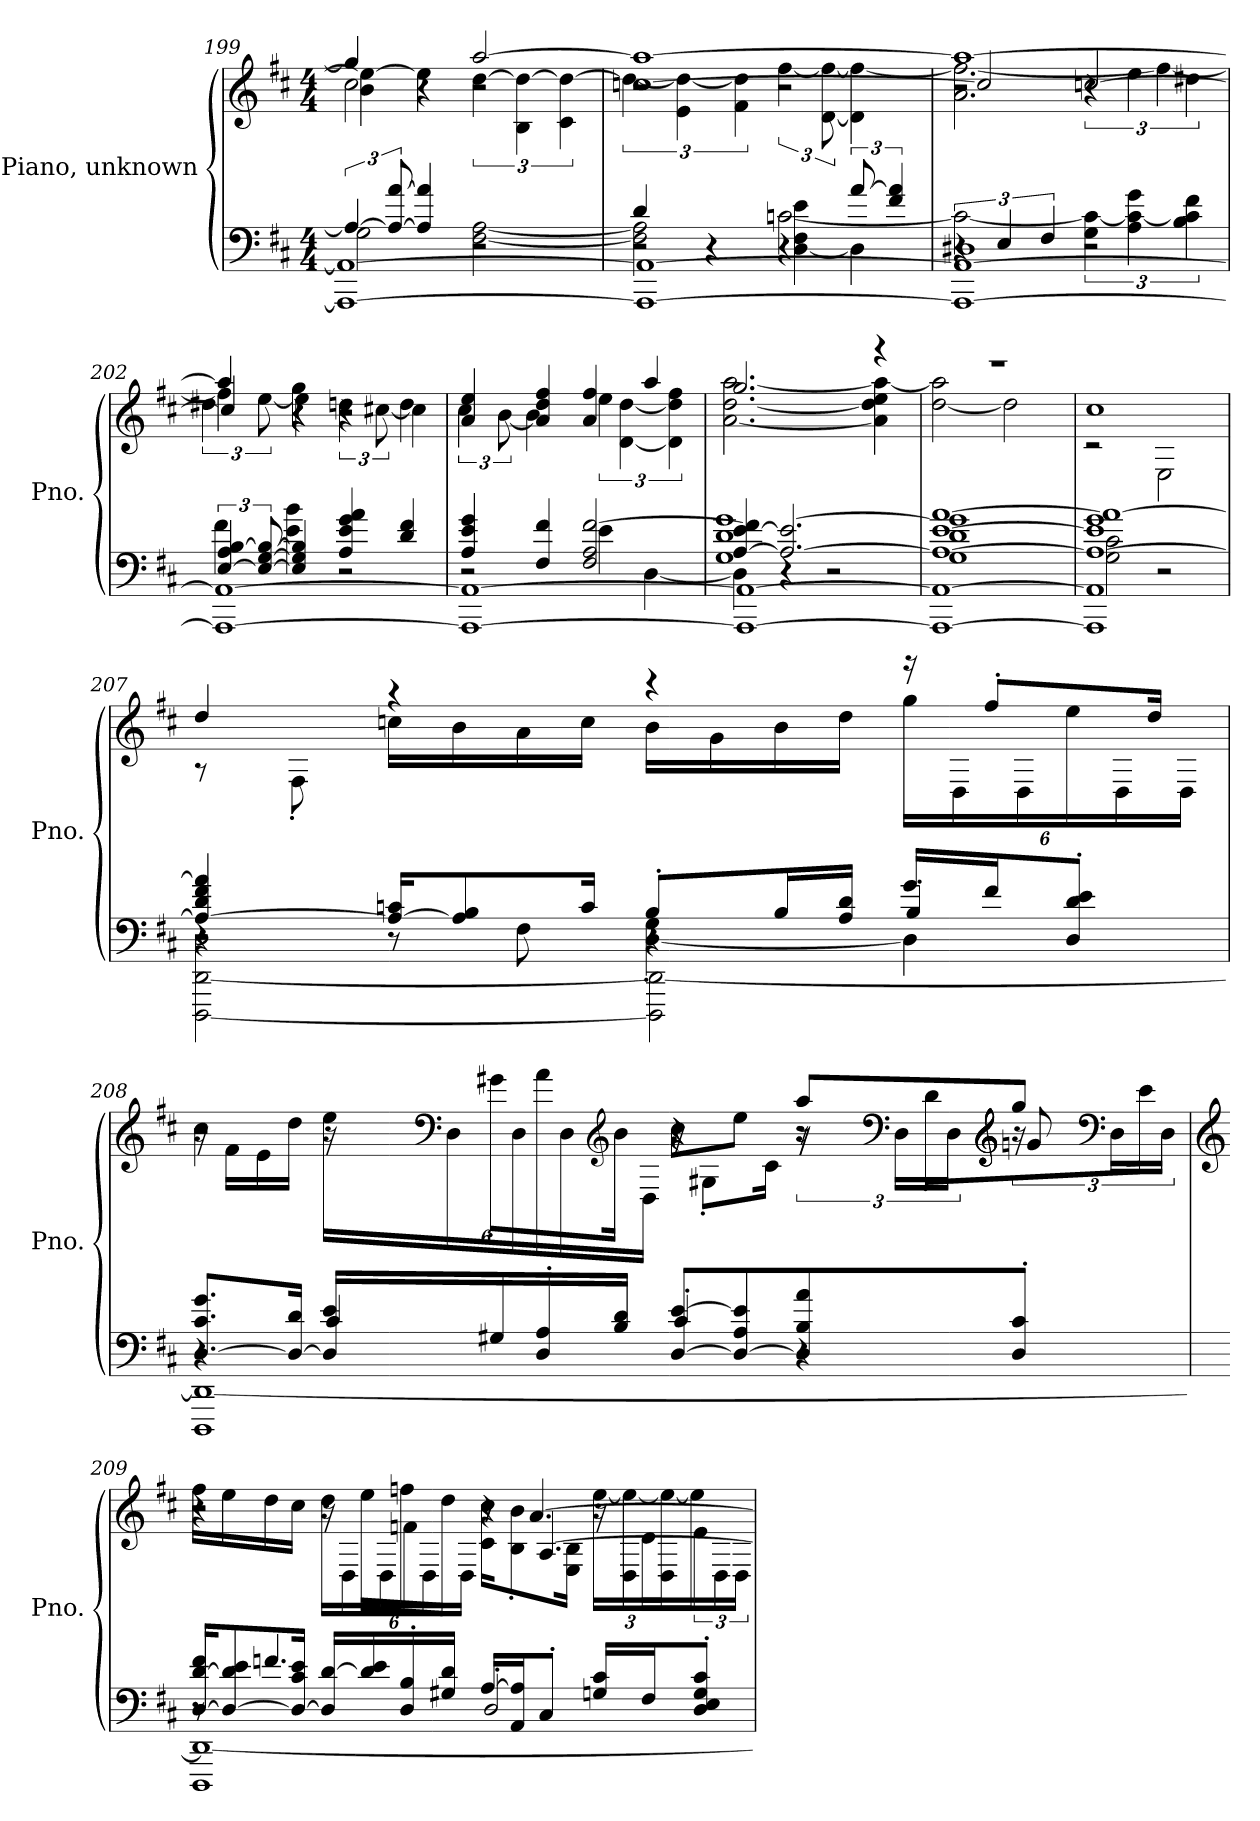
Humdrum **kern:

**kern	**kern
*part1	*part1
*staff2	*staff1
*I"Piano, unknown	*
*I'Pno.	*
!!LO:PB:g=z
*clefF4	*clefG2
*k[f#c#]	*k[f#c#]
*M4/4	*M4/4
=199	=199
*^	*^
*	*^	*	*^
6A/_	2G\	1AAA_ 1AA_	4gg/]	2cc#\	4b\ 4ee\_
12A/_ [12a/	.	.	.	.	.
4A/] 4a/]	.	.	4r	.	4ee\]
2r	[2F#\ [2A\	.	[2aa/	2r	[6dd\
.	.	.	.	.	6B\ 6dd\_
.	.	.	.	.	6c#\ 6dd\_
=200	=200	=200	=200	=200	=200
*	*	*^	*	*	*^
4d/	2F#\] 2A\]	1AAA_ 1AA_	2r	1aa_	2r	[1ccn	6dd\_
.	.	.	.	.	.	.	6e\ 6dd\_
4r	.	.	.	.	.	.	.
.	.	.	.	.	.	.	6f#\ 6dd\]
4r	[2cn\	.	[4D\ 4F#\ 4e\	.	[6ff#\	.	2r
.	.	.	.	.	[12d\ 12ff#\_	.	.
[12a/	.	.	4D\]	.	4d\] 4ff#\_	.	.
6f#/ 6a/]	.	.	.	.	.	.	.
=201	=201	=201	=201	=201	=201	=201	=201
6r	2c\_	1AAA_ 1AA_	1D#X	1aa_	2.a\ 2.ff#\_	2cc/]	2r
6E/	.	.	.	.	.	.	.
6F#/	.	.	.	.	.	.	.
2r	6G\ 6c\_	.	.	.	.	[2ccn/	6r
.	6A\ 6c\_ 6g\	.	.	.	.	.	6ee\
.	.	.	.	.	4ff#\_	.	.
.	6B\ 6c\] 6f#\	.	.	.	.	.	6dd#X\
*	*	*v	*v	*	*	*	*
!!LO:LB:g=z	!!	!!	!!
=202	=202	=202	=202	=202	=202	=202
[6E/ 6A/ [6B/	4f#\	1AAA_ 1AA_	4aa/]	4ff#\]	4cc/]	6dd#X\
12E/_ [12G/ 12B/_	.	.	.	.	.	[12ee\
4E/] 4G/] 4B/]	4e\ 4b\	.	4r	4gg\	4r	4ee\]
4A/ 4e/ 4g/ 4a/	2r	.	2r	4r	2r	6ddn\
.	.	.	.	.	.	[12cc#X\
4d/ 4f#/	.	.	.	4dd\	.	4cc#\]
*	*	*	*	*v	*v	*v
=203	=203	=203	=203	=203
4A/ 4e/ 4g/	2r	1AAA_ 1AA_	4a/ 4ee/	6cc#\
.	.	.	.	[12b\
4F#/ 4f#/	.	.	4a/ 4dd/ 4ff#/	4b\]
2F#/ 2A/ [2f#/	4e\	.	4a/ 4ff#/	6ee\
.	.	.	.	[6d\ [6dd\
.	[4D\	.	4aa/	.
.	.	.	.	6d\] 6dd\] 6ff#\
=204	=204	=204	=204	=204
*	*	*^	*	*
[4A/ [4e/ 4f#/]	4D\]	1AAA_ 1AA_	1G 1d 1g	2.gg/	[2.a\ [2.dd\ [2.aa\
2.A/_ 2.e/_	4r	.	.	.	.
.	2r	.	.	.	.
.	.	.	.	4r	4a\] 4dd\] 4ee\ 4aa\_
*	*	*v	*v	*	*
=205	=205	=205	=205	=205
1A_ 1e_ [1a	1G 1d 1g	1AAA_ 1AA_	1r	[2dd\ 2aa\]
.	.	.	.	2dd\]
=206	=206	=206	=206	=206
1A_ 1e] 1g 1a_	2G\ 2c#\	1AAA] 1AA]	1cc#	2r
.	2r	.	.	2E\
!!LO:LB:g=z	!!
=207	=207	=207	=207	=207
*	*	*^	*	*
4A/_ 4d/ 4f#/ 4a/]	4r	2r	[2DDD\ [2DD\ 2D\	4dd/	8r
.	.	.	.	.	8F#'\
16A/_ 16cn/KL	8r	.	.	4r	16ccn\LL
8A/] 8B/	.	.	.	.	16b\
.	8F#\	.	.	.	16a\
16c/Jk	.	.	.	.	16cc\JJ
8B'/L	[4D\' 4G\'	4r	2DDD\] 2DD\_	4r	16b\LL
.	.	.	.	.	16g\
16B/L	.	.	.	.	16b\
16A/ 16d/JJ	.	.	.	.	16dd\JJ
*	*	*	*	*	*Xbrackettup
16g/LL	4D\]	4B'/	.	16r	24gg\LL
.	.	.	.	.	24D\
16f#/J	.	.	.	8ff#'/L	.
.	.	.	.	.	24D\
8D/' 8d/' 8e/'J	.	.	.	.	24ee\
.	.	.	.	.	24D\
.	.	.	.	16dd/Jk	.
.	.	.	.	.	24D\JJ
!!LO:LB:g=z
=208	=208	=208	=208	=208	=208
*	*	*	*	*^	*^
[8.D/ 8.c#/ 8.g/L	1DDD	4r	1DD_	2r	4cc#\	2r	16r
.	.	.	.	.	.	.	16f#\LL
.	.	.	.	.	.	.	16e\
16D/_ 16d/Jk	.	.	.	.	.	.	16dd\JJ
16D/] 16e/LL	.	4c#/	.	.	16r	.	24ee\LL
*	*	*	*	*clefF4	*	*	*
.	.	.	.	.	.	.	24D\
16G#X/	.	.	.	.	8g#X'\L	.	.
.	.	.	.	.	.	.	24D\
16D/' 16A/'	.	.	.	.	.	.	24a\
.	.	.	.	.	.	.	24D\
*	*	*	*	*clefG2	*	*	*
16B/ 16d/JJ	.	.	.	.	16b\Jk	.	.
.	.	.	.	.	.	.	24D\JJ
[8D/ [8e/L	.	4c#'/	.	4r	8cc#\L	4r	16r
.	.	.	.	.	.	.	8G#X'\L
8D/_ 8A/ 8e/]	.	.	.	.	8ee\J	.	.
.	.	.	.	.	.	.	16c#\Jk
*	*	*	*	*	*	*	*brackettup
8D/] 8B/ 8a/	.	4r	.	8aa/L	16r	8r	24r
*	*	*	*	*clefF4	*	*	*
.	.	.	.	.	.	.	24D\LL
.	.	.	.	.	8d'\L	.	.
.	.	.	.	.	.	.	24D\JJ
*	*	*	*	*clefG2	*	*	*
8D/' 8c#/'J	.	.	.	8gg/J	.	8gn/	24r
*	*	*	*	*clefF4	*	*	*
.	.	.	.	.	.	.	24D\LL
.	.	.	.	.	16e\Jk	.	.
.	.	.	.	.	.	.	24D\JJ
!!LO:LB:g=z	!!	!!	!!
=209	=209	=209	=209	=209	=209	=209	=209
*	*	*	*	*clefG2	*	*	*
[16D/ [16d/ 16f#/KL	1DDD	8r	1DD_	2r	4r	2r	16ff#\LL
8D/_ 8d/] 8e/	.	.	.	.	.	.	16ee\
.	.	4.fn'/	.	.	.	.	16dd\
16D/_ 16c#/ 16e/Jk	.	.	.	.	.	.	16cc#\JJ
*	*	*	*	*	*	*	*Xbrackettup
16D/] [16d/LL	.	.	.	.	16r	.	24dd\LL
.	.	.	.	.	.	.	24D\
16d/] 16e/	.	.	.	.	16ee\LL	.	.
.	.	.	.	.	.	.	24D\
16D/' 16B/'	.	.	.	.	16ffn\	.	24fn\
.	.	.	.	.	.	.	24D\
16G#X/ 16d/JJ	.	.	.	.	16dd\JJ	.	.
.	.	.	.	.	.	.	24D\JJ
[16A/LL	.	2D'/	.	8r	4r	8r	16c#\ 16cc#\KL
16AA/ 16A/]J	.	.	.	.	.	.	8B\' 8b\'
8C#'/J	.	.	.	[4.A/	.	[4.a/	.
.	.	.	.	.	.	.	16E\ 16B\Jk
16Gn/ 16c#/LL	.	.	.	.	16r	.	[24ee\LL
.	.	.	.	.	.	.	24D\ 24ee\_
16F#/J	.	.	.	.	16d\LL	.	.
.	.	.	.	.	.	.	24D\ 24ee\_J
8D/' 8E/' 8G/' 8c#/'J	.	.	.	.	24e\	.	8ee\J]
.	.	.	.	.	24D\	.	.
.	.	.	.	.	24D\JJ	.	.
*v	*v	*v	*v	*	*	*	*
*	*v	*v	*v	*v
=	=
*-	*-
